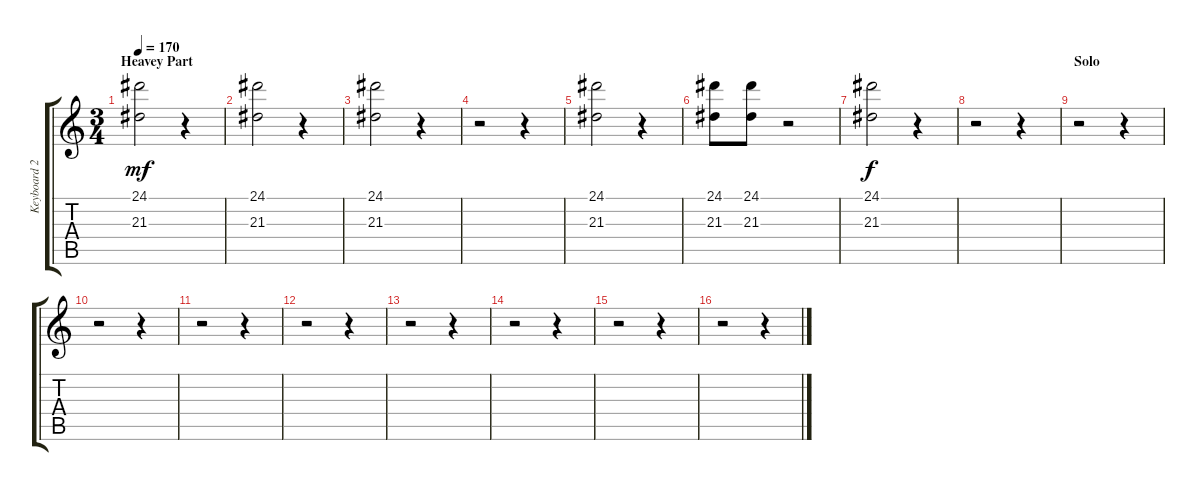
\track ("Keyboard 2" "Keyboard 2") {instrument orchestrahit}
\staff {score tabs}
\tuning (Eb4 Bb3 Gb3 Db3 Ab2 Eb2) {hide}
\ts (3 4)
\section ("" "Heavey Part")
\tempo 170
\clef g2
\ks c
(24.1 21.3).2{dy mf} r.4 |
(24.1 21.3).2 r.4 |
(24.1 21.3).2 r.4 |
r.2 r.4 |
(24.1 21.3).2 r.4 |
(24.1 21.3).8 (24.1 21.3).8 r.2 |
(24.1 21.3).2{dy f} r.4 |
r.2 r.4 |
\section ("" "Solo")
r.2 r.4 |
r.2 r.4 |
r.2 r.4 |
r.2 r.4 |
r.2 r.4 |
r.2 r.4 |
r.2 r.4 |
r.2 r.4
